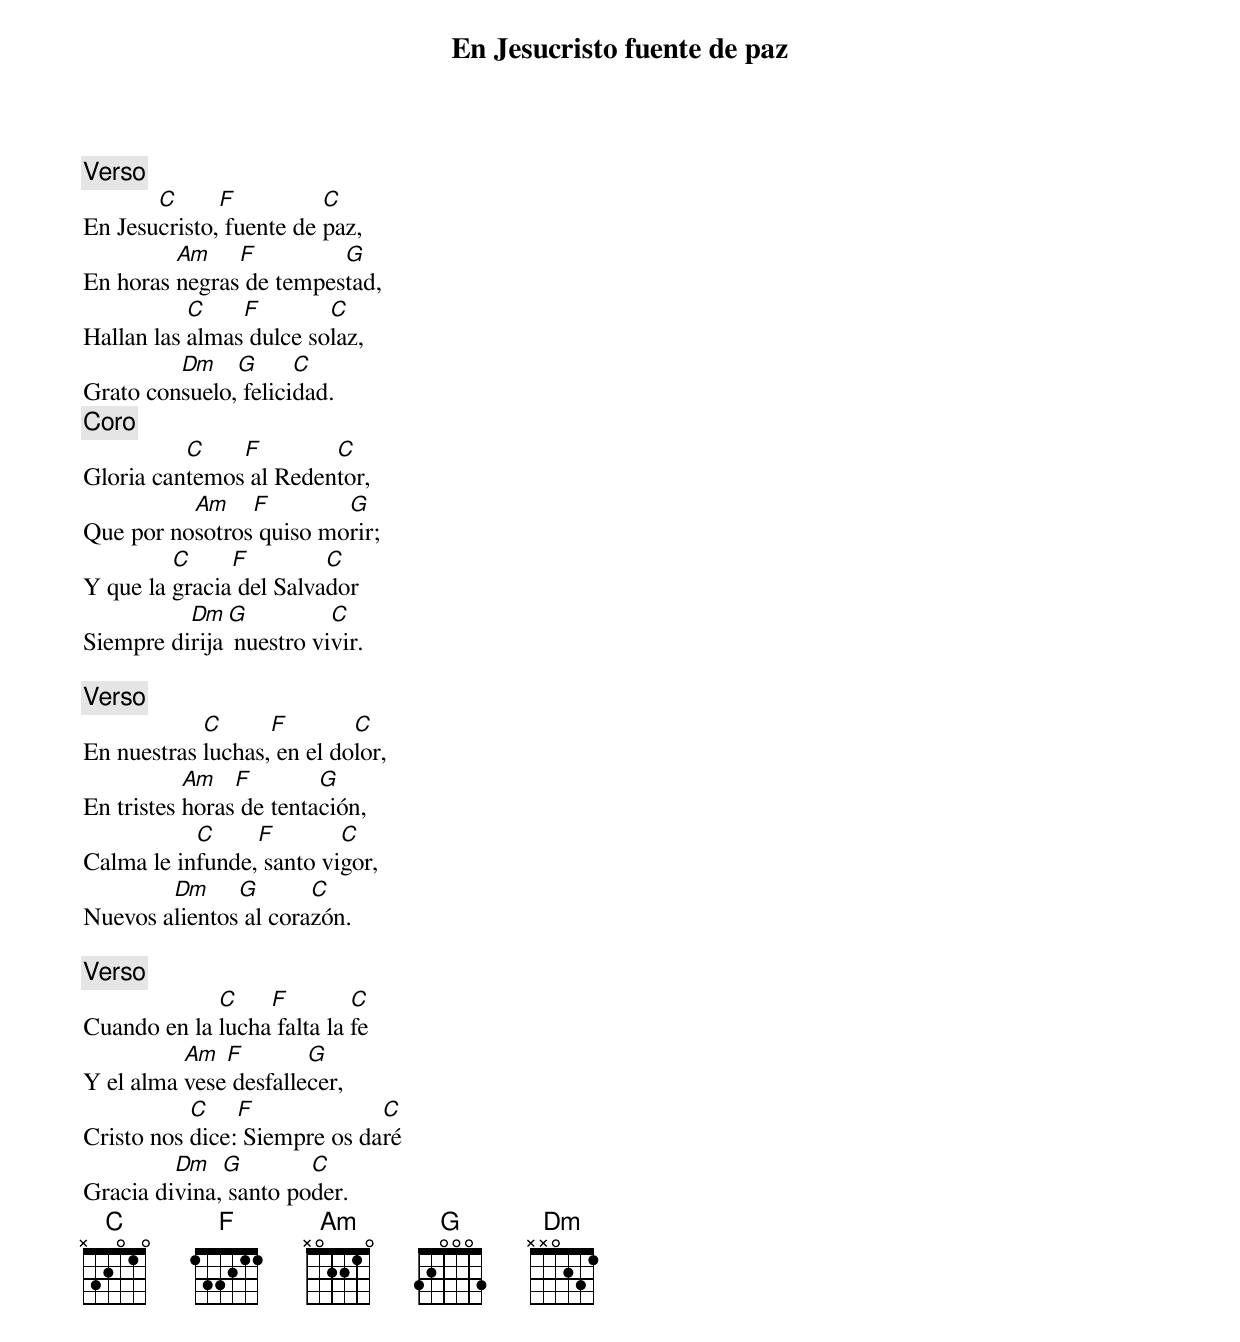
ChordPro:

{title: En Jesucristo fuente de paz}
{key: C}
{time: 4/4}
{comment: Verso}
En Jesu[C]cristo,[F] fuente de [C]paz,
En horas [Am]negras[F] de tempes[G]tad,
Hallan las [C]almas[F] dulce so[C]laz,
Grato con[Dm]suelo,[G] felici[C]dad.
{comment: Coro }
Gloria can[C]temos[F] al Reden[C]tor,
Que por no[Am]sotros[F] quiso mo[G]rir;
Y que la [C]gracia[F] del Salva[C]dor
Siempre di[Dm]rija[G] nuestro vi[C]vir.

{comment: Verso}
En nuestras [C]luchas,[F] en el do[C]lor,
En tristes [Am]horas[F] de tenta[G]ción,
Calma le in[C]funde,[F] santo vi[C]gor,
Nuevos a[Dm]lientos[G] al cora[C]zón.

{comment: Verso}
Cuando en la [C]lucha[F] falta la [C]fe
Y el alma [Am]vese[F] desfalle[G]cer,
Cristo nos [C]dice:[F] Siempre os da[C]ré
Gracia di[Dm]vina,[G] santo po[C]der.
